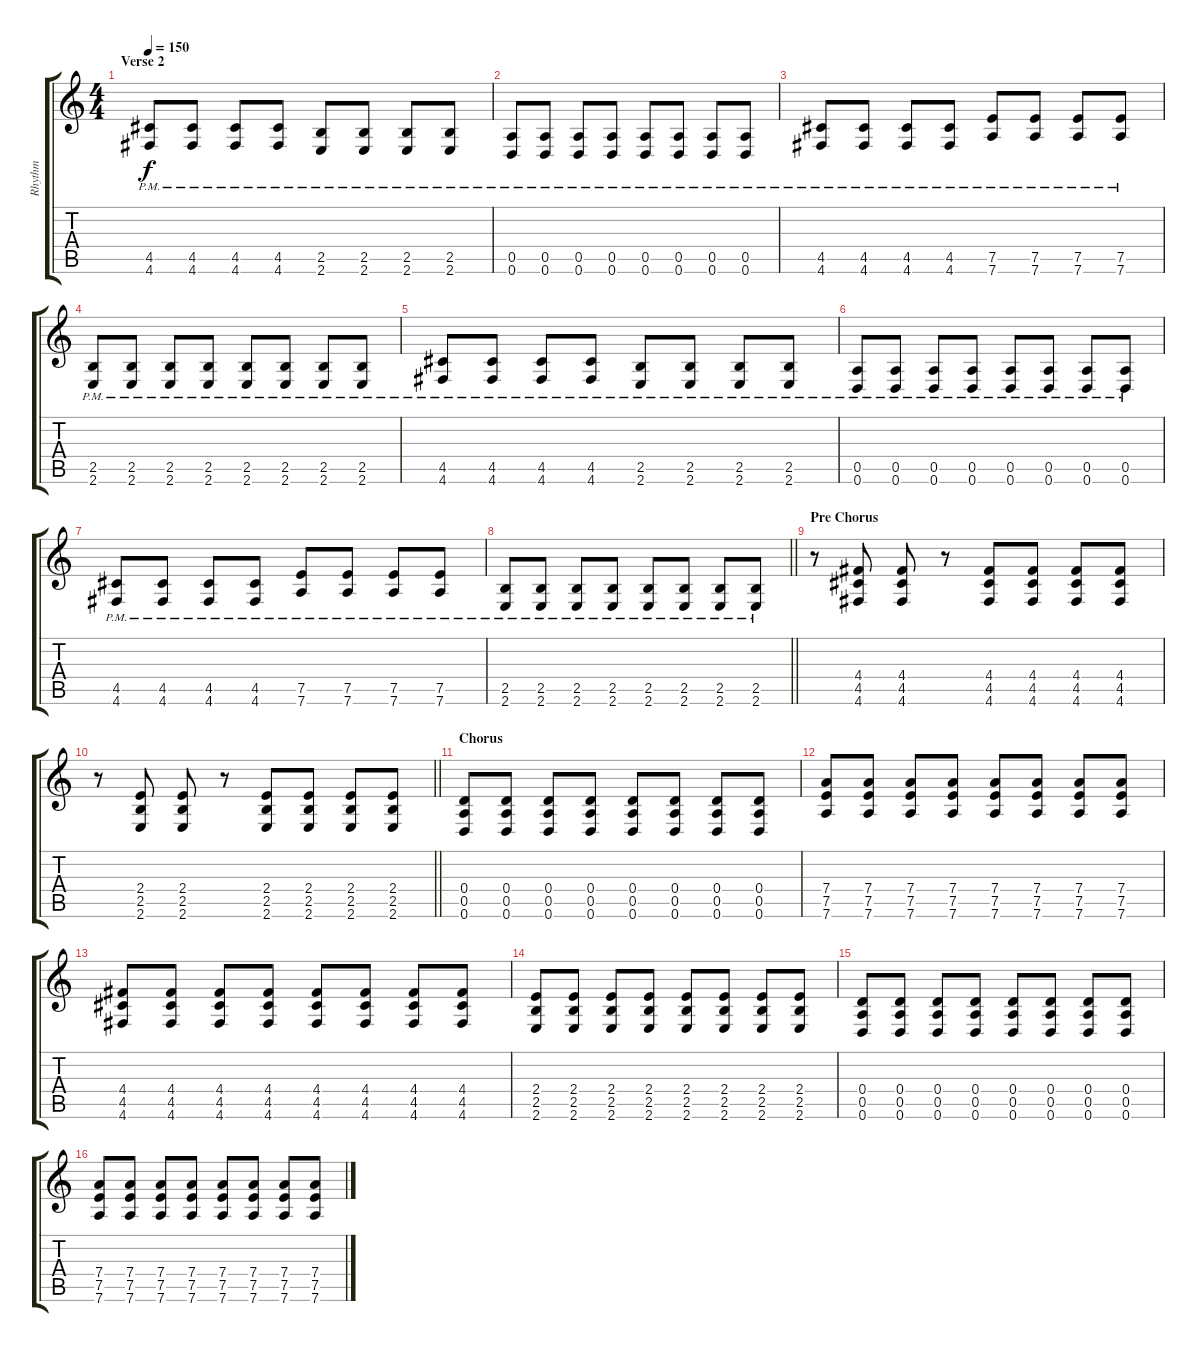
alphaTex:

\track ("Rhythm" "Rhythm") {instrument distortionguitar}
\staff {score tabs}
\tuning (E4 B3 G3 D3 A2 D2) {hide}
\ts (4 4)
\section ("" "Verse 2")
\tempo 150
\clef g2
\ks c
(4.5{pm} 4.6{pm}).8{dy f} (4.5{pm} 4.6{pm}).8 (4.5{pm} 4.6{pm}).8 (4.5{pm} 4.6{pm}).8 (2.5{pm} 2.6{pm}).8 (2.5{pm} 2.6{pm}).8 (2.5{pm} 2.6{pm}).8 (2.5{pm} 2.6{pm}).8 |
(0.5{pm} 0.6{pm}).8 (0.5{pm} 0.6{pm}).8 (0.5{pm} 0.6{pm}).8 (0.5{pm} 0.6{pm}).8 (0.5{pm} 0.6{pm}).8 (0.5{pm} 0.6{pm}).8 (0.5{pm} 0.6{pm}).8 (0.5{pm} 0.6{pm}).8 |
(4.5{pm} 4.6{pm}).8 (4.5{pm} 4.6{pm}).8 (4.5{pm} 4.6{pm}).8 (4.5{pm} 4.6{pm}).8 (7.5{pm} 7.6{pm}).8 (7.5{pm} 7.6{pm}).8 (7.5{pm} 7.6{pm}).8 (7.5{pm} 7.6{pm}).8 |
(2.5{pm} 2.6{pm}).8 (2.5{pm} 2.6{pm}).8 (2.5{pm} 2.6{pm}).8 (2.5{pm} 2.6{pm}).8 (2.5{pm} 2.6{pm}).8 (2.5{pm} 2.6{pm}).8 (2.5{pm} 2.6{pm}).8 (2.5{pm} 2.6{pm}).8 |
(4.5{pm} 4.6{pm}).8 (4.5{pm} 4.6{pm}).8 (4.5{pm} 4.6{pm}).8 (4.5{pm} 4.6{pm}).8 (2.5{pm} 2.6{pm}).8 (2.5{pm} 2.6{pm}).8 (2.5{pm} 2.6{pm}).8 (2.5{pm} 2.6{pm}).8 |
(0.5{pm} 0.6{pm}).8 (0.5{pm} 0.6{pm}).8 (0.5{pm} 0.6{pm}).8 (0.5{pm} 0.6{pm}).8 (0.5{pm} 0.6{pm}).8 (0.5{pm} 0.6{pm}).8 (0.5{pm} 0.6{pm}).8 (0.5{pm} 0.6{pm}).8 |
(4.5{pm} 4.6{pm}).8 (4.5{pm} 4.6{pm}).8 (4.5{pm} 4.6{pm}).8 (4.5{pm} 4.6{pm}).8 (7.5{pm} 7.6{pm}).8 (7.5{pm} 7.6{pm}).8 (7.5{pm} 7.6{pm}).8 (7.5{pm} 7.6{pm}).8 |
\barLineRight lightlight
(2.5{pm} 2.6{pm}).8 (2.5{pm} 2.6{pm}).8 (2.5{pm} 2.6{pm}).8 (2.5{pm} 2.6{pm}).8 (2.5{pm} 2.6{pm}).8 (2.5{pm} 2.6{pm}).8 (2.5{pm} 2.6{pm}).8 (2.5{pm} 2.6{pm}).8 |
\section ("" "Pre Chorus")
r.8 (4.4 4.5 4.6).8 (4.4 4.5 4.6).8 r.8 (4.4 4.5 4.6).8 (4.4 4.5 4.6).8 (4.4 4.5 4.6).8 (4.4 4.5 4.6).8 |
\barLineRight lightlight
r.8 (2.4 2.5 2.6).8 (2.4 2.5 2.6).8 r.8 (2.4 2.5 2.6).8 (2.4 2.5 2.6).8 (2.4 2.5 2.6).8 (2.4 2.5 2.6).8 |
\section ("" "Chorus")
(0.4 0.5 0.6).8 (0.4 0.5 0.6).8 (0.4 0.5 0.6).8 (0.4 0.5 0.6).8 (0.4 0.5 0.6).8 (0.4 0.5 0.6).8 (0.4 0.5 0.6).8 (0.4 0.5 0.6).8 |
(7.4 7.5 7.6).8 (7.4 7.5 7.6).8 (7.4 7.5 7.6).8 (7.4 7.5 7.6).8 (7.4 7.5 7.6).8 (7.4 7.5 7.6).8 (7.4 7.5 7.6).8 (7.4 7.5 7.6).8 |
(4.4 4.5 4.6).8 (4.4 4.5 4.6).8 (4.4 4.5 4.6).8 (4.4 4.5 4.6).8 (4.4 4.5 4.6).8 (4.4 4.5 4.6).8 (4.4 4.5 4.6).8 (4.4 4.5 4.6).8 |
(2.4 2.5 2.6).8 (2.4 2.5 2.6).8 (2.4 2.5 2.6).8 (2.4 2.5 2.6).8 (2.4 2.5 2.6).8 (2.4 2.5 2.6).8 (2.4 2.5 2.6).8 (2.4 2.5 2.6).8 |
(0.4 0.5 0.6).8 (0.4 0.5 0.6).8 (0.4 0.5 0.6).8 (0.4 0.5 0.6).8 (0.4 0.5 0.6).8 (0.4 0.5 0.6).8 (0.4 0.5 0.6).8 (0.4 0.5 0.6).8 |
(7.4 7.5 7.6).8 (7.4 7.5 7.6).8 (7.4 7.5 7.6).8 (7.4 7.5 7.6).8 (7.4 7.5 7.6).8 (7.4 7.5 7.6).8 (7.4 7.5 7.6).8 (7.4 7.5 7.6).8
